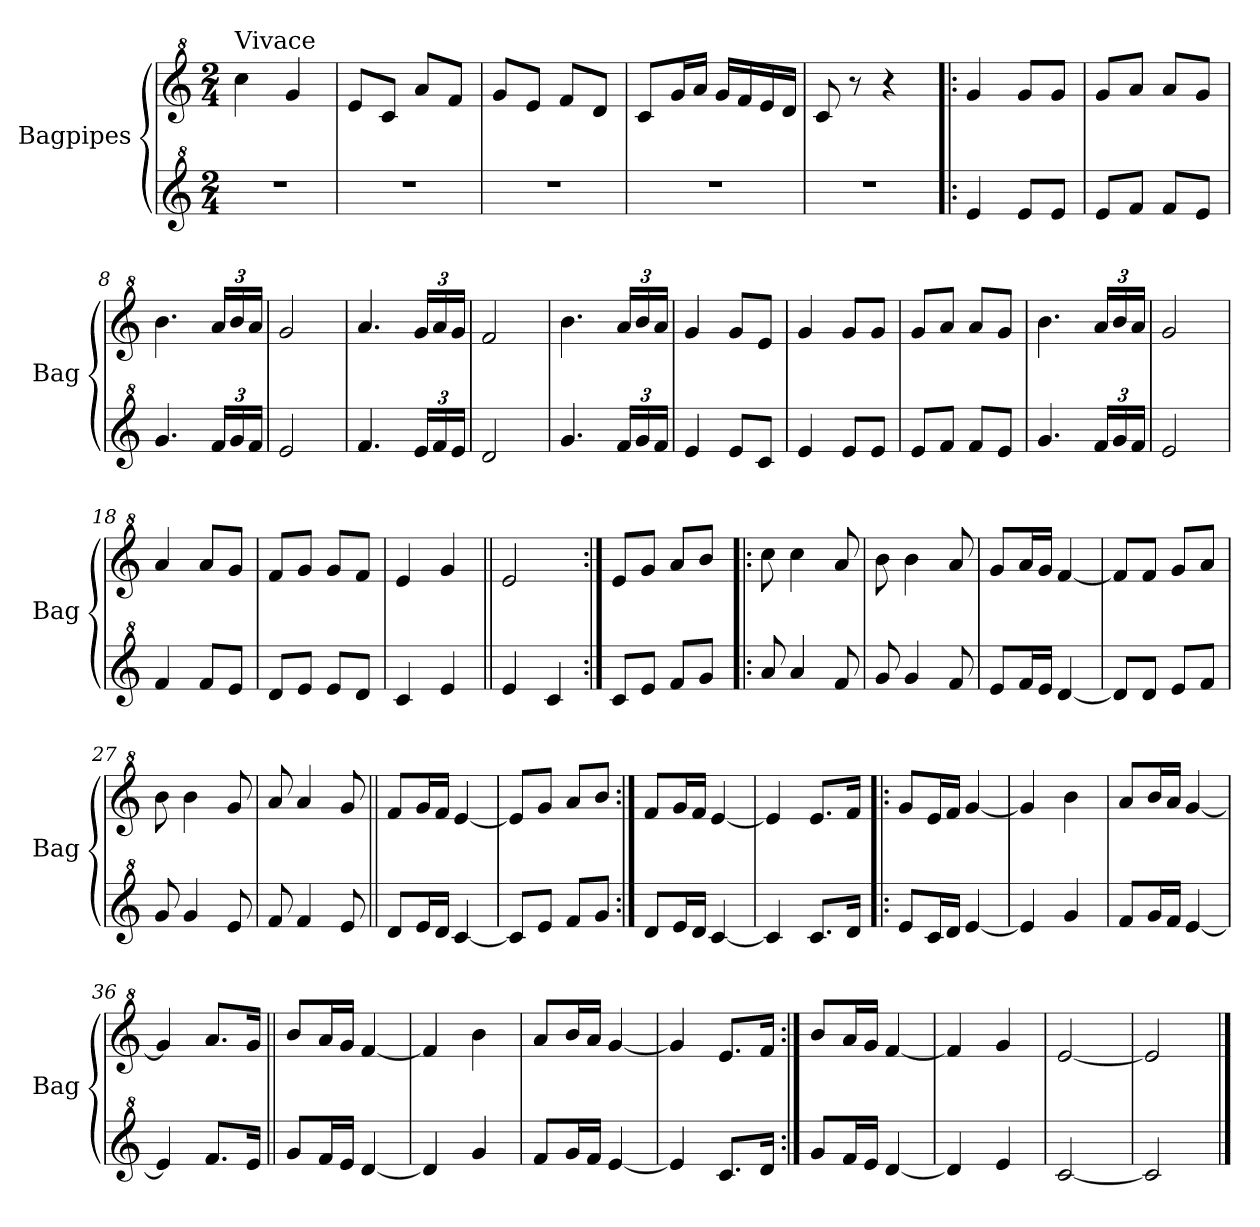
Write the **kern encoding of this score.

**kern	**kern
*part2	*part1
*staff2	*staff1
*I"Bagpipes	*I"Bagpipes
*I'Bag	*I'Bag
*clefG^2	*clefG^2
*k[]	*k[]
*C:	*C:
*M2/4	*M2/4
=1	=1
!	!LO:TX:a:t=Vivace
2r	4ccc\
.	4gg/
=2	=2
2r	8ee/L
.	8cc/J
.	8aa/L
.	8ff/J
=3	=3
2r	8gg/L
.	8ee/J
.	8ff/L
.	8dd/J
=4	=4
2r	8cc/L
.	16gg/L
.	16aa/JJ
.	16gg/LL
.	16ff/
.	16ee/
.	16dd/JJ
=5	=5
2r	8cc/
.	8r
.	4r
=6!|:	=6!|:
4ee/	4gg/
8ee/L	8gg/L
8ee/J	8gg/J
=7	=7
8ee/L	8gg/L
8ff/J	8aa/J
8ff/L	8aa/L
8ee/J	8gg/J
=8	=8
4.gg/	4.bb\
*Xbrackettup	*Xbrackettup
24ff/LL	24aa/LL
24gg/	24bb/
24ff/JJ	24aa/JJ
=9	=9
2ee/	2gg/
=10	=10
4.ff/	4.aa/
24ee/LL	24gg/LL
24ff/	24aa/
24ee/JJ	24gg/JJ
=11	=11
2dd/	2ff/
!!LO:LB:g=z
=12	=12
4.gg/	4.bb\
24ff/LL	24aa/LL
24gg/	24bb/
24ff/JJ	24aa/JJ
=13	=13
4ee/	4gg/
8ee/L	8gg/L
8cc/J	8ee/J
=14	=14
4ee/	4gg/
8ee/L	8gg/L
8ee/J	8gg/J
=15	=15
8ee/L	8gg/L
8ff/J	8aa/J
8ff/L	8aa/L
8ee/J	8gg/J
=16	=16
4.gg/	4.bb\
24ff/LL	24aa/LL
24gg/	24bb/
24ff/JJ	24aa/JJ
=17	=17
2ee/	2gg/
=18	=18
4ff/	4aa/
8ff/L	8aa/L
8ee/J	8gg/J
=19	=19
8dd/L	8ff/L
8ee/J	8gg/J
8ee/L	8gg/L
8dd/J	8ff/J
=20	=20
4cc/	4ee/
4ee/	4gg/
=21||	=21||
4ee/	2ee/
4cc/	.
=22:|!	=22:|!
8cc/L	8ee/L
8ee/J	8gg/J
8ff/L	8aa/L
8gg/J	8bb/J
=23!|:	=23!|:
8aa/	8ccc\
4aa/	4ccc\
8ff/	8aa/
!!LO:LB:g=z
=24	=24
8gg/	8bb\
4gg/	4bb\
8ff/	8aa/
=25	=25
8ee/L	8gg/L
16ff/L	16aa/L
16ee/JJ	16gg/JJ
[4dd/	[4ff/
=26	=26
8dd/L]	8ff/L]
8dd/J	8ff/J
8ee/L	8gg/L
8ff/J	8aa/J
=27	=27
8gg/	8bb\
4gg/	4bb\
8ee/	8gg/
=28	=28
8ff/	8aa/
4ff/	4aa/
8ee/	8gg/
=29||	=29||
8dd/L	8ff/L
16ee/L	16gg/L
16dd/JJ	16ff/JJ
[4cc/	[4ee/
=30	=30
8cc/L]	8ee/L]
8ee/J	8gg/J
8ff/L	8aa/L
8gg/J	8bb/J
=31:|!	=31:|!
8dd/L	8ff/L
16ee/L	16gg/L
16dd/JJ	16ff/JJ
[4cc/	[4ee/
=32	=32
4cc/]	4ee/]
8.cc/L	8.ee/L
16dd/Jk	16ff/Jk
=33!|:	=33!|:
8ee/L	8gg/L
16cc/L	16ee/L
16dd/JJ	16ff/JJ
[4ee/	[4gg/
!!LO:LB:g=z
=34	=34
4ee/]	4gg/]
4gg/	4bb\
=35	=35
8ff/L	8aa/L
16gg/L	16bb/L
16ff/JJ	16aa/JJ
[4ee/	[4gg/
=36	=36
4ee/]	4gg/]
8.ff/L	8.aa/L
16ee/Jk	16gg/Jk
=37||	=37||
8gg/L	8bb/L
16ff/L	16aa/L
16ee/JJ	16gg/JJ
[4dd/	[4ff/
=38	=38
4dd/]	4ff/]
4gg/	4bb\
=39	=39
8ff/L	8aa/L
16gg/L	16bb/L
16ff/JJ	16aa/JJ
[4ee/	[4gg/
=40	=40
4ee/]	4gg/]
8.cc/L	8.ee/L
16dd/Jk	16ff/Jk
=41:|!	=41:|!
8gg/L	8bb/L
16ff/L	16aa/L
16ee/JJ	16gg/JJ
[4dd/	[4ff/
=42	=42
4dd/]	4ff/]
4ee/	4gg/
=43	=43
[2cc/	[2ee/
=44	=44
2cc/]	2ee/]
==	==
*-	*-
